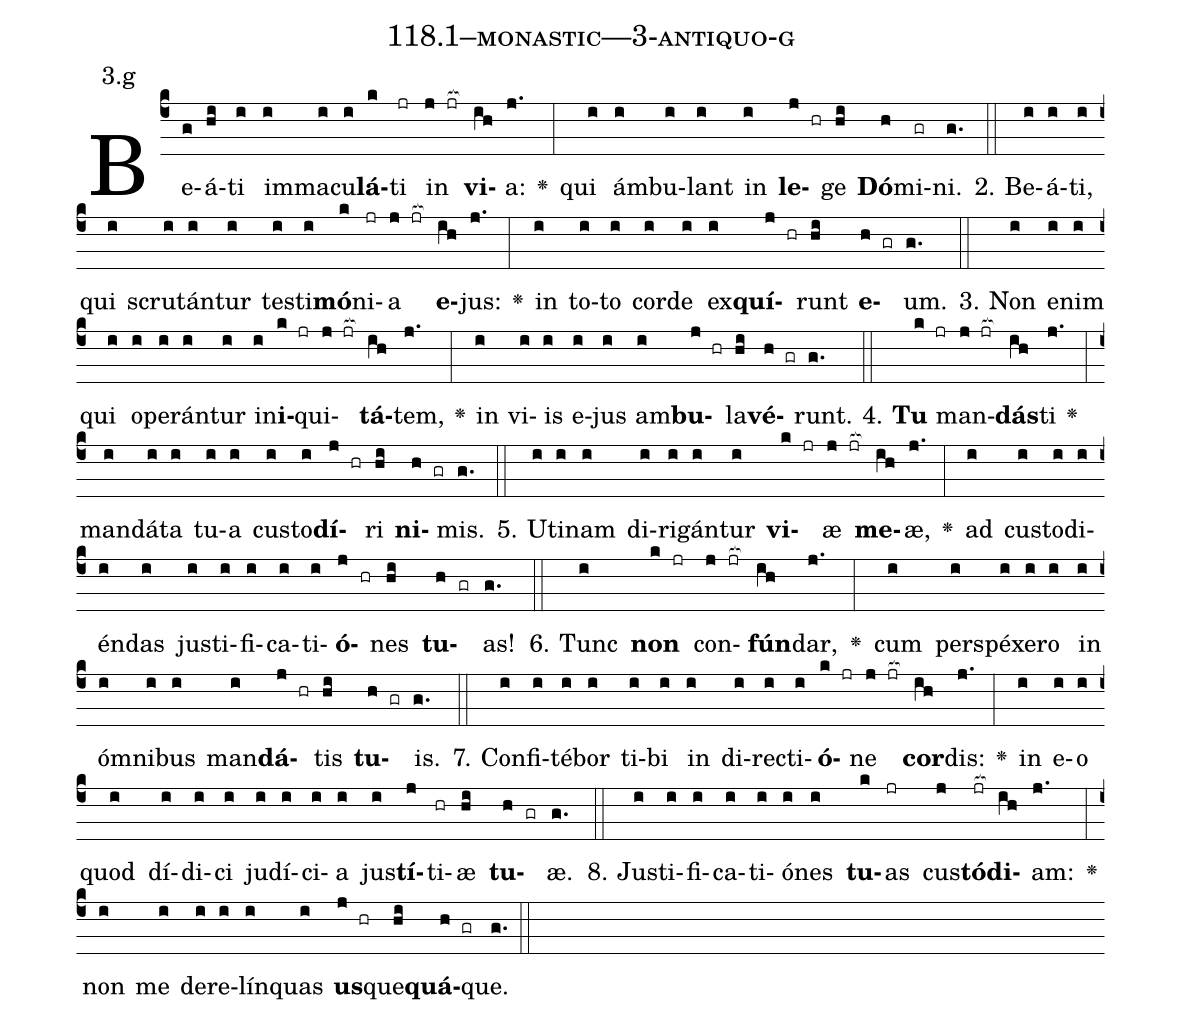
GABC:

name: 118.1--monastic---3-antiquo-g;
annotation: 3.g;
%%
(c4)Be(g)á(hi)ti(i) im(i)ma(i)cu(i)<b>lá</b>(k)ti(jr) in(j jr[ocb:1{]) <b>vi</b>(ih[ocb:0}])a:(j.) <v>\greheightstar</v>(:) qui(i) ám(i)bu(i)lant(i) in(i) <b>le</b>(j hr)ge(hi) <b>Dó</b>(h)mi(gr)ni.(g.) (::)
2. Be(i)á(i)ti,(i) qui(i) scru(i)tán(i)tur(i) tes(i)ti(i)<b>mó</b>(k)ni(jr)a(j jr[ocb:1{]) <b>e</b>(ih[ocb:0}])jus:(j.) <v>\greheightstar</v>(:) in(i) to(i)to(i) cor(i)de(i) ex(i)<b>quí</b>(j hr)runt(hi) <b>e</b>(h gr)um.(g.) (::)
3. Non(i) e(i)nim(i) qui(i) o(i)pe(i)rán(i)tur(i) in(i)<b>i</b>(k jr)qui(j jr[ocb:1{])<b>tá</b>(ih[ocb:0}])tem,(j.) <v>\greheightstar</v>(:) in(i) vi(i)is(i) e(i)jus(i) am(i)<b>bu</b>(j hr)la(hi)<b>vé</b>(h gr)runt.(g.) (::)
4. <b>Tu</b>(k jr) man(j jr[ocb:1{])<b>dás</b>(ih[ocb:0}])ti(j.) <v>\greheightstar</v>(:) man(i)dá(i)ta(i) tu(i)a(i) cus(i)to(i)<b>dí</b>(j hr)ri(hi) <b>ni</b>(h gr)mis.(g.) (::)
5. U(i)ti(i)nam(i) di(i)ri(i)gán(i)tur(i) <b>vi</b>(k jr)æ(j jr[ocb:1{]) <b>me</b>(ih[ocb:0}])æ,(j.) <v>\greheightstar</v>(:) ad(i) cus(i)to(i)di(i)én(i)das(i) jus(i)ti(i)fi(i)ca(i)ti(i)<b>ó</b>(j hr)nes(hi) <b>tu</b>(h gr)as!(g.) (::)
6. Tunc(i) <b>non</b>(k jr) con(j jr[ocb:1{])<b>fún</b>(ih[ocb:0}])dar,(j.) <v>\greheightstar</v>(:) cum(i) per(i)spé(i)xe(i)ro(i) in(i) óm(i)ni(i)bus(i) man(i)<b>dá</b>(j hr)tis(hi) <b>tu</b>(h gr)is.(g.) (::)
7. Con(i)fi(i)té(i)bor(i) ti(i)bi(i) in(i) di(i)rec(i)ti(i)<b>ó</b>(k jr)ne(j jr[ocb:1{]) <b>cor</b>(ih[ocb:0}])dis:(j.) <v>\greheightstar</v>(:) in(i) e(i)o(i) quod(i) dí(i)di(i)ci(i) ju(i)dí(i)ci(i)a(i) jus(i)<b>tí</b>(j)ti(hr)æ(hi) <b>tu</b>(h gr)æ.(g.) (::)
8. Jus(i)ti(i)fi(i)ca(i)ti(i)ó(i)nes(i) <b>tu</b>(k)as(jr) cus(j)<b>tó</b>(jr[ocb:1{])<b>di</b>(ih[ocb:0}])am:(j.) <v>\greheightstar</v>(:) non(i) me(i) de(i)re(i)lín(i)quas(i) <b>us</b>(j hr)que(hi)<b>quá</b>(h gr)que.(g.) (::)
